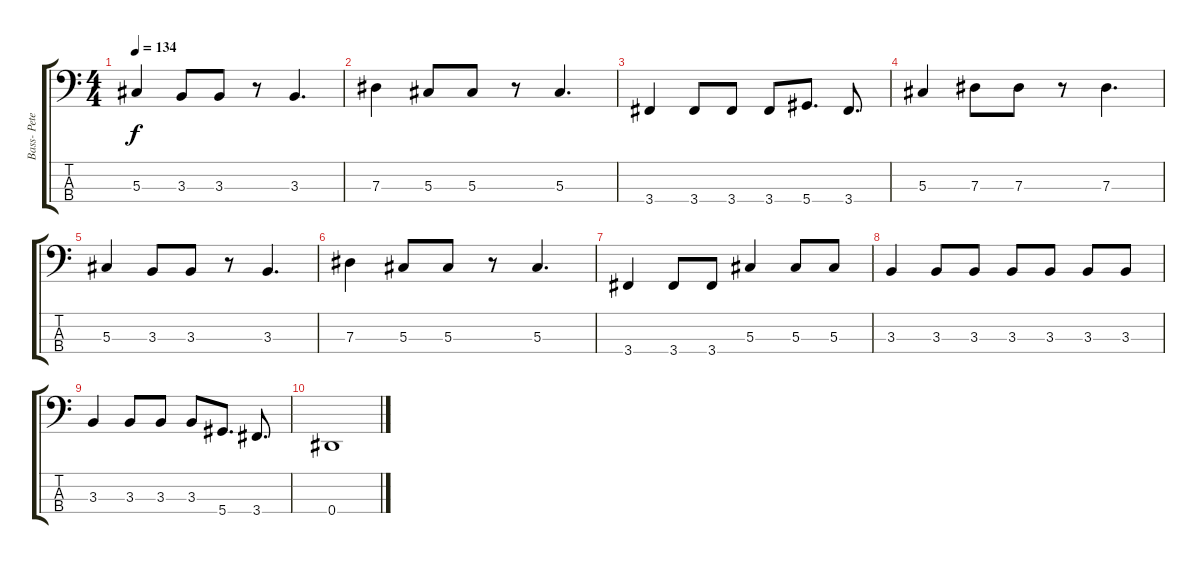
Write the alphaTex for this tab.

\track ("Bass- Peter London" "Bass- Pete") {instrument electricbasspick}
\staff {score tabs}
\tuning (Gb2 Db2 Ab1 Eb1) {hide}
\ts (4 4)
\tempo 134
\clef f4
\ks c
5.3.4{dy f} 3.3.8 3.3.8 r.8 3.3.4{d} |
7.3.4 5.3.8 5.3.8 r.8 5.3.4{d} |
3.4.4 3.4.8 3.4.8 3.4.8 5.4.8{d} 3.4.8{d} |
5.3.4 7.3.8 7.3.8 r.8 7.3.4{d} |
5.3.4 3.3.8 3.3.8 r.8 3.3.4{d} |
7.3.4 5.3.8 5.3.8 r.8 5.3.4{d} |
3.4.4 3.4.8 3.4.8 5.3.4 5.3.8 5.3.8 |
3.3.4 3.3.8 3.3.8 3.3.8 3.3.8 3.3.8 3.3.8 |
3.3.4 3.3.8 3.3.8 3.3.8 5.4.8{d} 3.4.8{d} |
0.4.1
